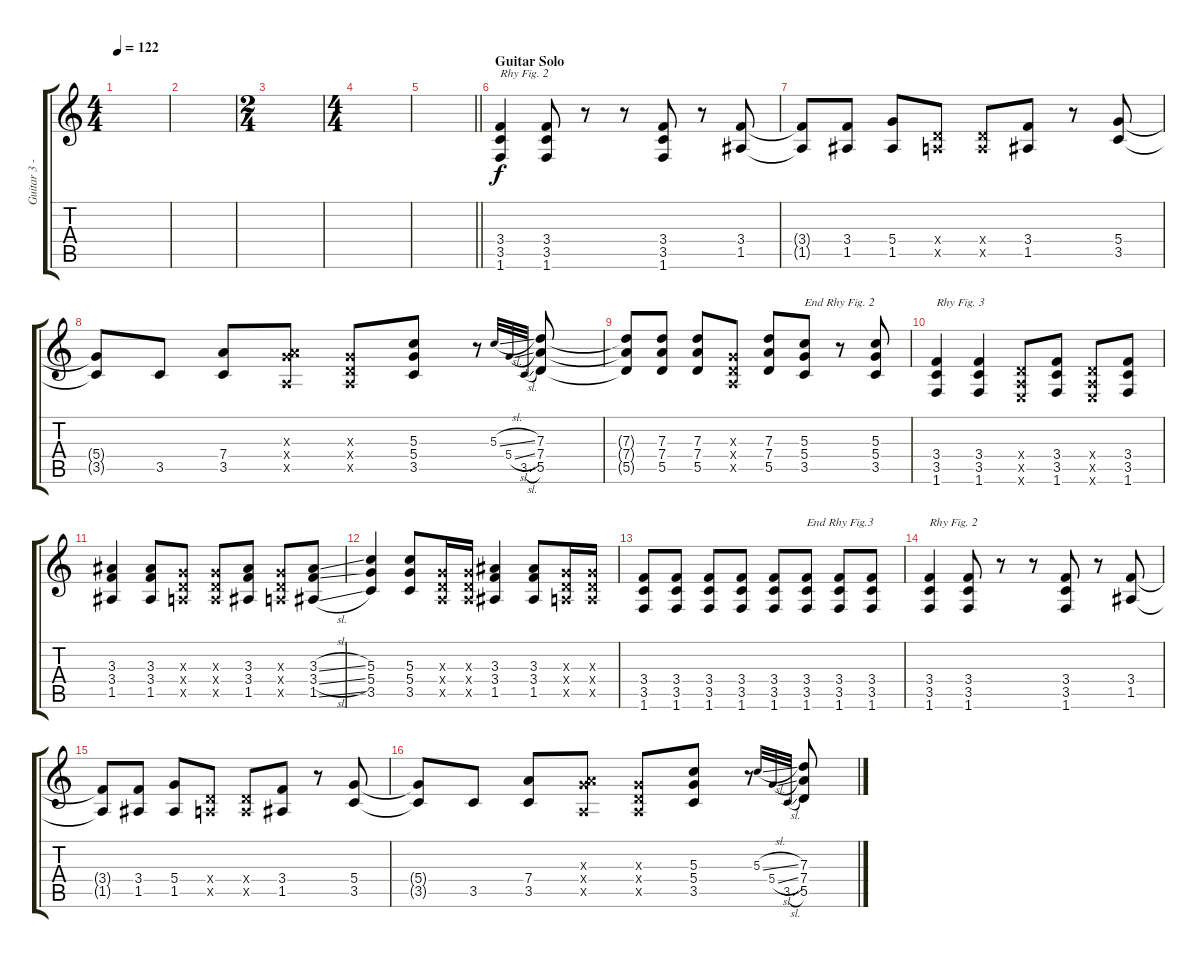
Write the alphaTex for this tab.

\track ("Guitar 3 - Acoustic Guitar" "Guitar 3 -") {instrument acousticguitarsteel}
\staff {score tabs}
\tuning (E4 B3 G3 D3 A2 E2) {hide}
\ts (4 4)
\tempo 122
\clef g2
\ks c
|
|
\ts (2 4)
|
\ts (4 4)
|
\barLineRight lightlight
|
\section ("" "Guitar Solo")
(3.4 3.5 1.6).4{txt "Rhy Fig. 2"} (3.4 3.5 1.6).8 r.8 r.8 (3.4 3.5 1.6).8 r.8 (3.4 1.5).8 |
(3.4{t} 1.5{t}).8 (3.4 1.5).8 (5.4 1.5).8 (0.4{x} 0.5{x}).8 (0.4{x} 0.5{x}).8 (3.4 1.5).8 r.8 (5.4 3.5).8 |
(5.4{t} 3.5{t}).8 3.5.8 (7.4 3.5).8 (0.3{x} 7.4{x} 0.5{x}).8 (0.3{x} 0.4{x} 0.5{x}).8 (5.3 5.4 3.5).8 r.8 5.3{sl}.32{gr onbeat} 5.4{sl}.32{gr onbeat} 3.5{sl}.32{gr onbeat} (7.3 7.4 5.5).8 |
(7.3{t} 7.4{t} 5.5{t}).8 (7.3 7.4 5.5).8 (7.3 7.4 5.5).8 (0.3{x} 0.4{x} 0.5{x}).8 (7.3 7.4 5.5).8 (5.3 5.4 3.5).8{txt "End Rhy Fig. 2"} r.8 (5.3 5.4 3.5).8 |
(3.4 3.5 1.6).4{txt "Rhy Fig. 3"} (3.4 3.5 1.6).4 (0.4{x} 0.5{x} 0.6{x}).8 (3.4 3.5 1.6).8 (0.4{x} 0.5{x} 0.6{x}).8 (3.4 3.5 1.6).8 |
(3.3 3.4 1.5).4 (3.3 3.4 1.5).8 (0.3{x} 0.4{x} 0.5{x}).8 (0.3{x} 0.4{x} 0.5{x}).8 (3.3 3.4 1.5).8 (0.3{x} 0.4{x} 0.5{x}).8 (3.3{sl} 3.4{sl} 1.5{sl}).8 |
(5.3 5.4 3.5).4 (5.3 5.4 3.5).8 (0.3{x} 0.4{x} 0.5{x}).16 (0.3{x} 0.4{x} 0.5{x}).16 (3.3 3.4 1.5).4 (3.3 3.4 1.5).8 (0.3{x} 0.4{x} 0.5{x}).16 (0.3{x} 0.4{x} 0.5{x}).16 |
(3.4 3.5 1.6).8 (3.4 3.5 1.6).8 (3.4 3.5 1.6).8 (3.4 3.5 1.6).8 (3.4 3.5 1.6).8 (3.4 3.5 1.6).8{txt "End Rhy Fig.3"} (3.4 3.5 1.6).8 (3.4 3.5 1.6).8 |
(3.4 3.5 1.6).4{txt "Rhy Fig. 2"} (3.4 3.5 1.6).8 r.8 r.8 (3.4 3.5 1.6).8 r.8 (3.4 1.5).8 |
(3.4{t} 1.5{t}).8 (3.4 1.5).8 (5.4 1.5).8 (0.4{x} 0.5{x}).8 (0.4{x} 0.5{x}).8 (3.4 1.5).8 r.8 (5.4 3.5).8 |
(5.4{t} 3.5{t}).8 3.5.8 (7.4 3.5).8 (0.3{x} 7.4{x} 0.5{x}).8 (0.3{x} 0.4{x} 0.5{x}).8 (5.3 5.4 3.5).8 r.8 5.3{sl}.32{gr onbeat} 5.4{sl}.32{gr onbeat} 3.5{sl}.32{gr onbeat} (7.3 7.4 5.5).8
